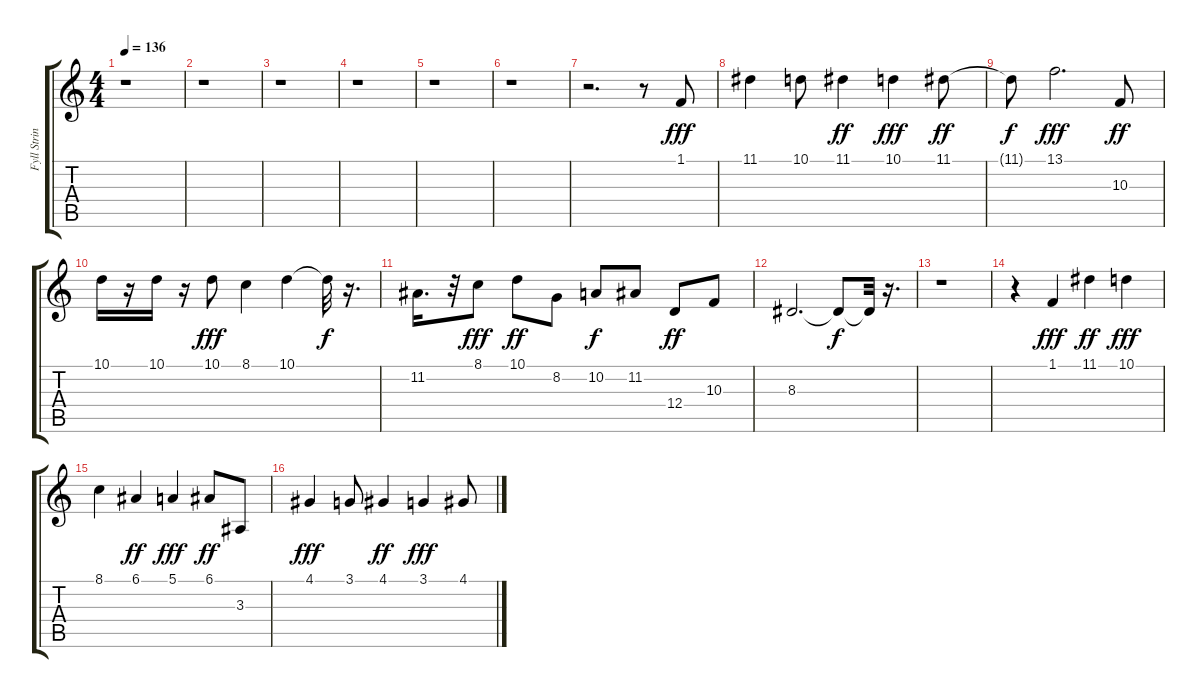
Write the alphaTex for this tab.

\track ("Fyll String" "Fyll Strin") {instrument synthstrings1}
\staff {score tabs}
\tuning (E4 B3 G3 D3 A2 E2) {hide}
\ts (4 4)
\tempo 136
\clef g2
\ks c
r.1{dy fff} |
r.1 |
r.1 |
r.1 |
r.1 |
r.1 |
r.2{d} r.8 1.1.8 |
11.1.4{volume 13} 10.1.8{volume 15} 11.1.4{dy ff} 10.1.4{dy fff} 11.1.8{dy ff volume 16} |
11.1{t}.8{dy f} 13.1.2{d dy fff} 10.3.8{dy ff volume 15} |
10.1.16 r.16 10.1.16 r.16 10.1.8{dy fff} 8.1.4 10.1.4 10.1{t}.32{dy f} r.16{d} |
11.2.16{d} r.32 8.1.8{dy fff} 10.1.8{dy ff} 8.2.8 10.2.8{dy f} 11.2.8 12.4.8{dy ff} 10.3.8 |
8.3.2{d volume 10} 8.3{t}.8{dy f} 8.3{t}.32 r.16{d} |
r.1 |
r.4 1.1.4{dy fff volume 15} 11.1.4{dy ff volume 16} 10.1.4{dy fff} |
8.1.4{volume 15} 6.1.4{dy ff} 5.1.4{dy fff} 6.1.8{dy ff} 3.3.8 |
4.1.4{dy fff} 3.1.8 4.1.4{dy ff} 3.1.4{dy fff} 4.1.8
